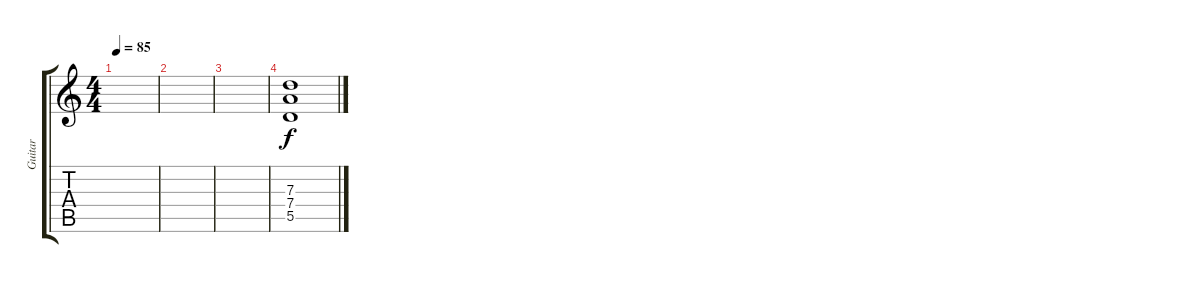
\track ("Guitar" "Guitar") {instrument electricguitarjazz}
\staff {score tabs}
\tuning (E4 B3 G3 D3 A2 E2) {hide}
\ts (4 4)
\tempo 85
\clef g2
\ks c
|
|
|
(7.3 7.4 5.5).1
